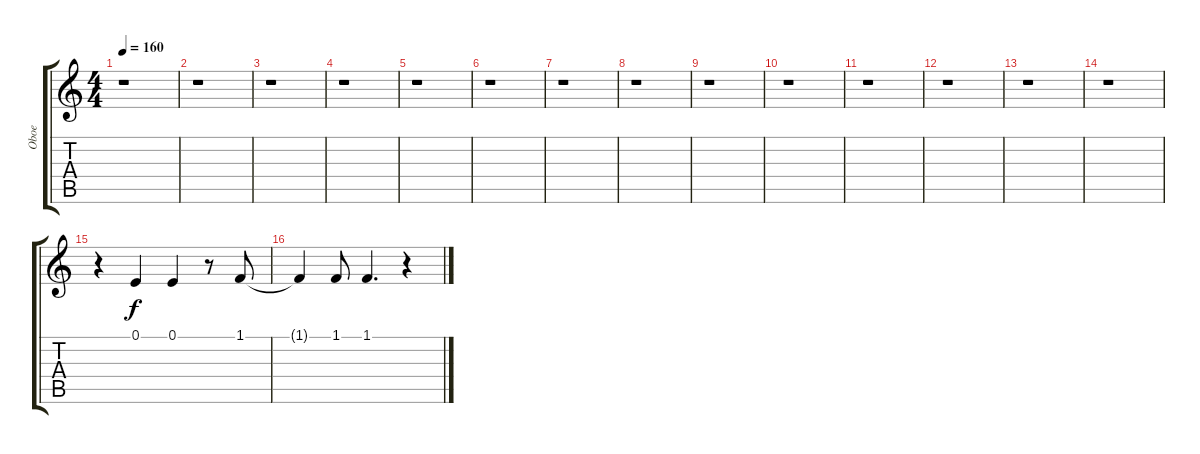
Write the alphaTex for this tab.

\track ("Oboe" "Oboe") {instrument bassoon}
\staff {score tabs}
\tuning (E4 B3 G3 D3 A2 E2) {hide}
\ts (4 4)
\tempo 160
\clef g2
\ks c
r.1{dy fff} |
r.1 |
r.1 |
r.1 |
r.1 |
r.1 |
r.1 |
r.1 |
r.1 |
r.1 |
r.1 |
r.1 |
r.1 |
r.1 |
r.4 0.1.4{dy f} 0.1.4 r.8 1.1.8 |
1.1{t}.4 1.1.8 1.1.4{d} r.4
